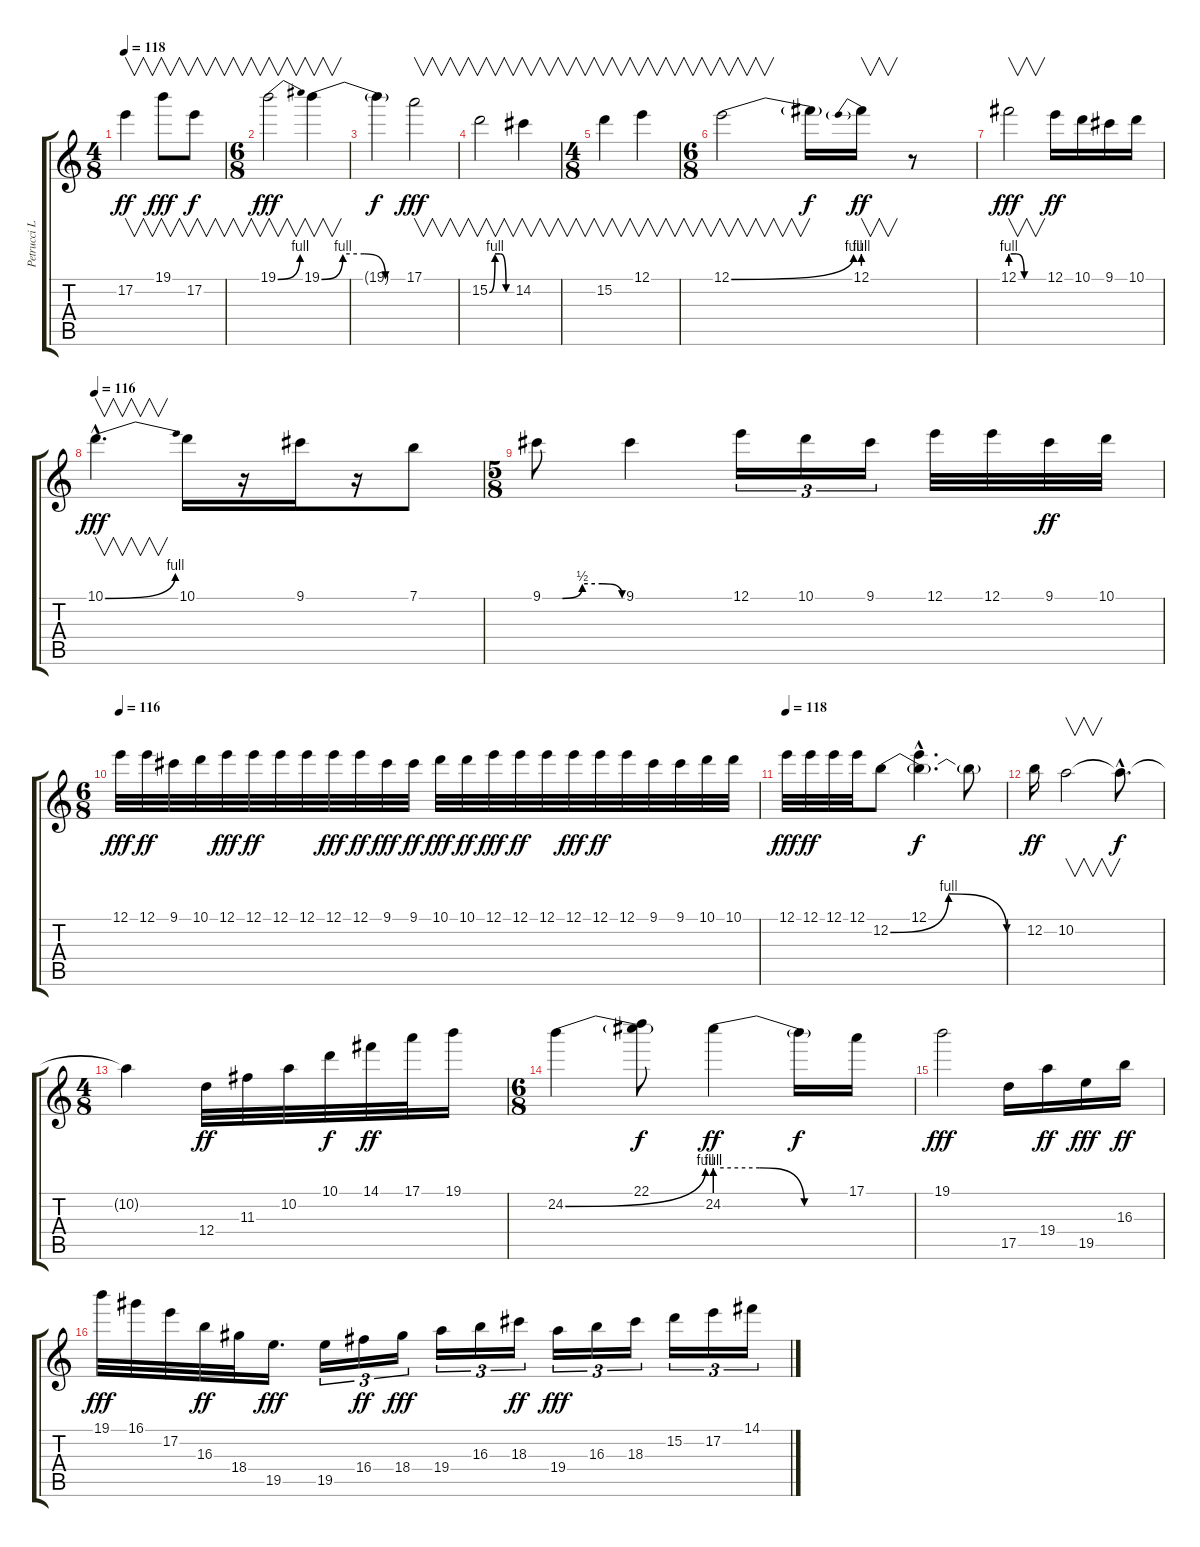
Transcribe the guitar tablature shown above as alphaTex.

\track ("Petrucci Lead" "Petrucci L") {instrument distortionguitar}
\staff {score tabs}
\tuning (E4 B3 G3 D3 A2 E2) {hide}
\ts (4 8)
\tempo 118
\clef g2
\ks c
17.2.4{v dy ff} 19.1.8{v dy fff} 17.2.8{v dy f} |
\ts (6 8)
19.1{be (bend 0 0 60 4)}.2{v dy fff} 19.1{be (custom 0 0 15 4 30 4 45 0 60 0)}.4{v} |
19.1{t}.4{dy f} 17.1.2{v dy fff} |
15.2{be (custom 0 0 15 4 30 4 45 0 60 0)}.2{v} 14.2.4{v} |
\ts (4 8)
15.2.4{v} 12.1.4{v} |
\ts (6 8)
12.1{be (bend 0 0 60 4)}.2{v} 12.1{t}.16{dy f} 12.1{be (prebend 0 4 60 4)}.16{v dy ff} r.8 |
12.1{be (custom 0 4 10 4 25 0 40 0 60 0)}.2{v dy fff} 12.1.16{dy ff} 10.1.16 9.1.16 10.1.16 |
\tempo 116
10.1{be (bend 0 0 60 4) hac}.4{v d dy fff} 10.1.16 r.16 9.1.16 r.16 7.1.8 |
\ts (5 8)
9.1{be (custom 0 0 15 0 30 2 45 2 60 0)}.8 9.1.4 12.1.16{tu (3 2)} 10.1.16{tu (3 2)} 9.1.16{tu (3 2)} 12.1.32 12.1.32 9.1.32{dy ff} 10.1.32 |
\ts (6 8)
\tempo 116
12.1.32{dy fff} 12.1.32{dy ff} 9.1.32 10.1.32 12.1.32{dy fff} 12.1.32{dy ff} 12.1.32 12.1.32 12.1.32{dy fff} 12.1.32{dy ff} 9.1.32{dy fff} 9.1.32{dy ff} 10.1.32{dy fff} 10.1.32{dy ff} 12.1.32{dy fff} 12.1.32{dy ff} 12.1.32 12.1.32{dy fff} 12.1.32{dy ff} 12.1.32 9.1.32 9.1.32 10.1.32 10.1.32 |
\tempo 118
12.1.32{dy fff} 12.1.32{dy ff} 12.1.32 12.1.32 12.2{be (bendrelease 0 0 30 4 54 4 60 0)}.8 (12.1{hac} 12.2{hac t}).4{d dy f} 12.2{t}.8 |
12.2.16{dy ff} 10.2.2{v} 10.2{hac t}.8{d dy f} |
\ts (4 8)
10.2{t}.4 12.4.32{dy ff} 11.3.32 10.2.32 10.1.32{dy f} 14.1.32{dy ff} 17.1.32 19.1.16 |
\ts (6 8)
24.2{be (bend 0 0 60 4)}.4 (22.1 24.2{t}).8{dy f} 24.2{be (custom 0 4 20 4 40 0 60 0)}.4{dy ff} 24.2{t}.16{dy f} 17.1.16 |
19.1.2{dy fff} 17.5.16 19.4.16{dy ff} 19.5.16{dy fff} 16.3.16{dy ff} |
19.1.32{dy fff} 16.1.32 17.2.32 16.3.32{dy ff} 18.4.32 19.5.16{d dy fff} 19.5.16{tu (3 2)} 16.4.16{tu (3 2) dy ff} 18.4.16{tu (3 2) dy fff} 19.4.16{tu (3 2)} 16.3.16{tu (3 2)} 18.3.16{tu (3 2) dy ff} 19.4.16{tu (3 2) dy fff} 16.3.16{tu (3 2)} 18.3.16{tu (3 2)} 15.2.16{tu (3 2)} 17.2.16{tu (3 2)} 14.1.16{tu (3 2)}
